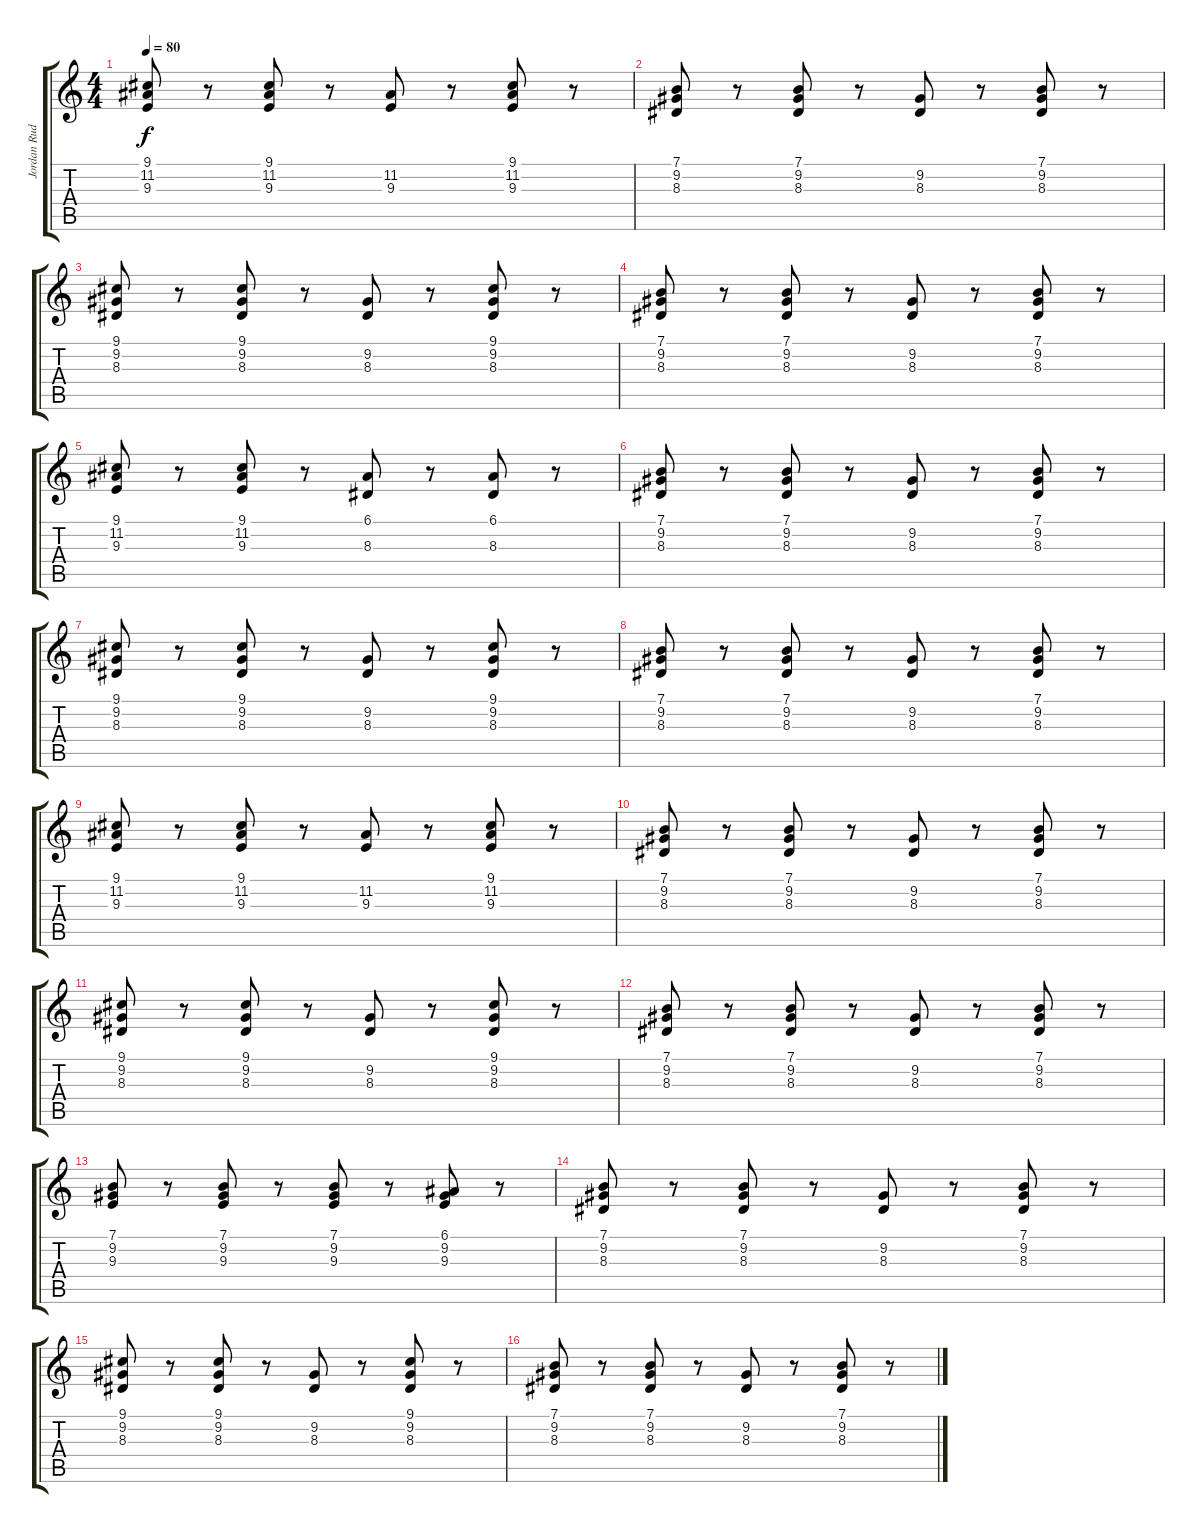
\track ("Jordan Rudess - Keyboard" "Jordan Rud") {instrument stringensemble1}
\staff {score tabs}
\tuning (E4 B3 G3 D3 A2 E2) {hide}
\ts (4 4)
\tempo 80
\clef g2
\ks c
(9.1 11.2 9.3).8{dy f} r.8 (9.1 11.2 9.3).8 r.8 (11.2 9.3).8 r.8 (9.1 11.2 9.3).8 r.8 |
(7.1 9.2 8.3).8 r.8 (7.1 9.2 8.3).8 r.8 (9.2 8.3).8 r.8 (7.1 9.2 8.3).8 r.8 |
(9.1 9.2 8.3).8 r.8 (9.1 9.2 8.3).8 r.8 (9.2 8.3).8 r.8 (9.1 9.2 8.3).8 r.8 |
(7.1 9.2 8.3).8 r.8 (7.1 9.2 8.3).8 r.8 (9.2 8.3).8 r.8 (7.1 9.2 8.3).8 r.8 |
(9.1 11.2 9.3).8 r.8 (9.1 11.2 9.3).8 r.8 (6.1 8.3).8 r.8 (6.1 8.3).8 r.8 |
(7.1 9.2 8.3).8 r.8 (7.1 9.2 8.3).8 r.8 (9.2 8.3).8 r.8 (7.1 9.2 8.3).8 r.8 |
(9.1 9.2 8.3).8 r.8 (9.1 9.2 8.3).8 r.8 (9.2 8.3).8 r.8 (9.1 9.2 8.3).8 r.8 |
(7.1 9.2 8.3).8 r.8 (7.1 9.2 8.3).8 r.8 (9.2 8.3).8 r.8 (7.1 9.2 8.3).8 r.8 |
(9.1 11.2 9.3).8 r.8 (9.1 11.2 9.3).8 r.8 (11.2 9.3).8 r.8 (9.1 11.2 9.3).8 r.8 |
(7.1 9.2 8.3).8 r.8 (7.1 9.2 8.3).8 r.8 (9.2 8.3).8 r.8 (7.1 9.2 8.3).8 r.8 |
(9.1 9.2 8.3).8 r.8 (9.1 9.2 8.3).8 r.8 (9.2 8.3).8 r.8 (9.1 9.2 8.3).8 r.8 |
(7.1 9.2 8.3).8 r.8 (7.1 9.2 8.3).8 r.8 (9.2 8.3).8 r.8 (7.1 9.2 8.3).8 r.8 |
(7.1 9.2 9.3).8 r.8 (7.1 9.2 9.3).8 r.8 (7.1 9.2 9.3).8 r.8 (6.1 9.2 9.3).8 r.8 |
(7.1 9.2 8.3).8 r.8 (7.1 9.2 8.3).8 r.8 (9.2 8.3).8 r.8 (7.1 9.2 8.3).8 r.8 |
(9.1 9.2 8.3).8 r.8 (9.1 9.2 8.3).8 r.8 (9.2 8.3).8 r.8 (9.1 9.2 8.3).8 r.8 |
(7.1 9.2 8.3).8 r.8 (7.1 9.2 8.3).8 r.8 (9.2 8.3).8 r.8 (7.1 9.2 8.3).8 r.8
